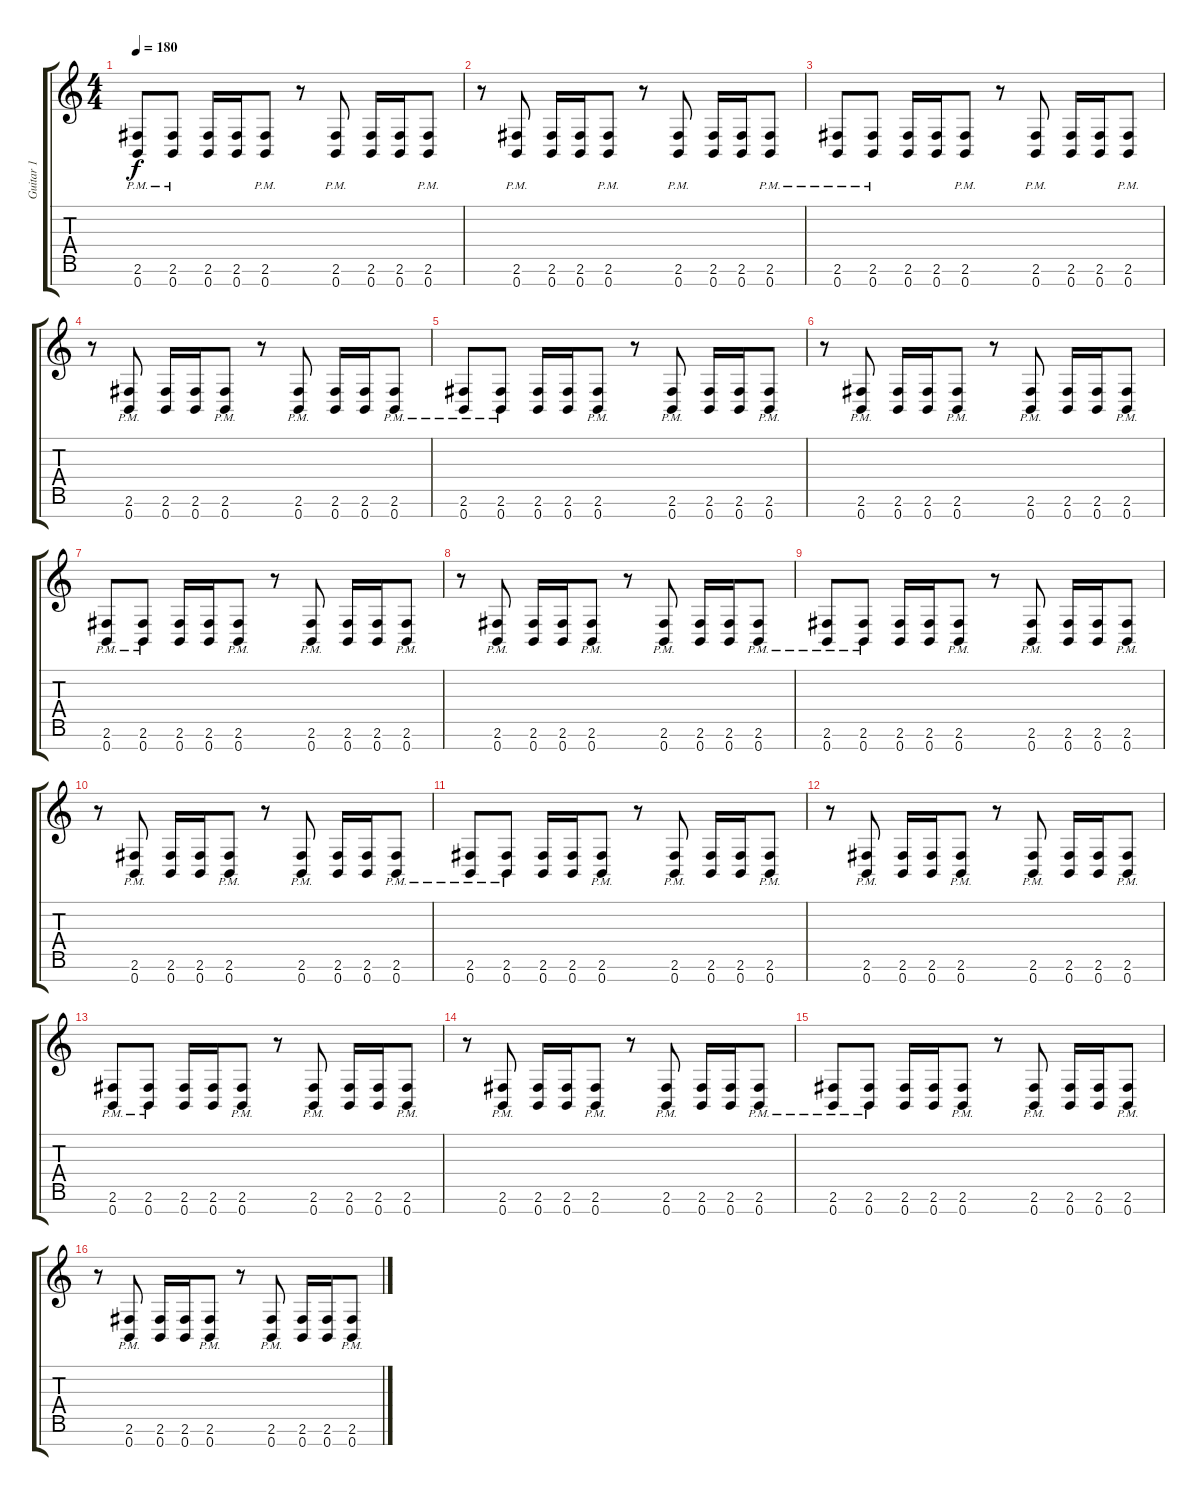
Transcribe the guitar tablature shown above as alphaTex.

\track ("Guitar 1" "Guitar 1") {instrument distortionguitar}
\staff {score tabs}
\tuning (E4 B3 G3 D3 A2 E2 B1) {hide}
\ts (4 4)
\section ("" "")
\tempo 180
\clef g2
\ks c
(2.6{pm} 0.7{pm}).8{dy f} (2.6{pm} 0.7{pm}).8 (2.6 0.7).16 (2.6 0.7).16 (2.6{pm} 0.7{pm}).8 r.8 (2.6{pm} 0.7{pm}).8 (2.6 0.7).16 (2.6 0.7).16 (2.6{pm} 0.7{pm}).8 |
r.8 (2.6{pm} 0.7{pm}).8 (2.6 0.7).16 (2.6 0.7).16 (2.6{pm} 0.7{pm}).8 r.8 (2.6{pm} 0.7{pm}).8 (2.6 0.7).16 (2.6 0.7).16 (2.6{pm} 0.7{pm}).8 |
(2.6{pm} 0.7{pm}).8 (2.6{pm} 0.7{pm}).8 (2.6 0.7).16 (2.6 0.7).16 (2.6{pm} 0.7{pm}).8 r.8 (2.6{pm} 0.7{pm}).8 (2.6 0.7).16 (2.6 0.7).16 (2.6{pm} 0.7{pm}).8 |
r.8 (2.6{pm} 0.7{pm}).8 (2.6 0.7).16 (2.6 0.7).16 (2.6{pm} 0.7{pm}).8 r.8 (2.6{pm} 0.7{pm}).8 (2.6 0.7).16 (2.6 0.7).16 (2.6{pm} 0.7{pm}).8 |
(2.6{pm} 0.7{pm}).8 (2.6{pm} 0.7{pm}).8 (2.6 0.7).16 (2.6 0.7).16 (2.6{pm} 0.7{pm}).8 r.8 (2.6{pm} 0.7{pm}).8 (2.6 0.7).16 (2.6 0.7).16 (2.6{pm} 0.7{pm}).8 |
r.8 (2.6{pm} 0.7{pm}).8 (2.6 0.7).16 (2.6 0.7).16 (2.6{pm} 0.7{pm}).8 r.8 (2.6{pm} 0.7{pm}).8 (2.6 0.7).16 (2.6 0.7).16 (2.6{pm} 0.7{pm}).8 |
(2.6{pm} 0.7{pm}).8 (2.6{pm} 0.7{pm}).8 (2.6 0.7).16 (2.6 0.7).16 (2.6{pm} 0.7{pm}).8 r.8 (2.6{pm} 0.7{pm}).8 (2.6 0.7).16 (2.6 0.7).16 (2.6{pm} 0.7{pm}).8 |
r.8 (2.6{pm} 0.7{pm}).8 (2.6 0.7).16 (2.6 0.7).16 (2.6{pm} 0.7{pm}).8 r.8 (2.6{pm} 0.7{pm}).8 (2.6 0.7).16 (2.6 0.7).16 (2.6{pm} 0.7{pm}).8 |
(2.6{pm} 0.7{pm}).8 (2.6{pm} 0.7{pm}).8 (2.6 0.7).16 (2.6 0.7).16 (2.6{pm} 0.7{pm}).8 r.8 (2.6{pm} 0.7{pm}).8 (2.6 0.7).16 (2.6 0.7).16 (2.6{pm} 0.7{pm}).8 |
r.8 (2.6{pm} 0.7{pm}).8 (2.6 0.7).16 (2.6 0.7).16 (2.6{pm} 0.7{pm}).8 r.8 (2.6{pm} 0.7{pm}).8 (2.6 0.7).16 (2.6 0.7).16 (2.6{pm} 0.7{pm}).8 |
(2.6{pm} 0.7{pm}).8 (2.6{pm} 0.7{pm}).8 (2.6 0.7).16 (2.6 0.7).16 (2.6{pm} 0.7{pm}).8 r.8 (2.6{pm} 0.7{pm}).8 (2.6 0.7).16 (2.6 0.7).16 (2.6{pm} 0.7{pm}).8 |
r.8 (2.6{pm} 0.7{pm}).8 (2.6 0.7).16 (2.6 0.7).16 (2.6{pm} 0.7{pm}).8 r.8 (2.6{pm} 0.7{pm}).8 (2.6 0.7).16 (2.6 0.7).16 (2.6{pm} 0.7{pm}).8 |
(2.6{pm} 0.7{pm}).8 (2.6{pm} 0.7{pm}).8 (2.6 0.7).16 (2.6 0.7).16 (2.6{pm} 0.7{pm}).8 r.8 (2.6{pm} 0.7{pm}).8 (2.6 0.7).16 (2.6 0.7).16 (2.6{pm} 0.7{pm}).8 |
r.8 (2.6{pm} 0.7{pm}).8 (2.6 0.7).16 (2.6 0.7).16 (2.6{pm} 0.7{pm}).8 r.8 (2.6{pm} 0.7{pm}).8 (2.6 0.7).16 (2.6 0.7).16 (2.6{pm} 0.7{pm}).8 |
(2.6{pm} 0.7{pm}).8 (2.6{pm} 0.7{pm}).8 (2.6 0.7).16 (2.6 0.7).16 (2.6{pm} 0.7{pm}).8 r.8 (2.6{pm} 0.7{pm}).8 (2.6 0.7).16 (2.6 0.7).16 (2.6{pm} 0.7{pm}).8 |
r.8 (2.6{pm} 0.7{pm}).8 (2.6 0.7).16 (2.6 0.7).16 (2.6{pm} 0.7{pm}).8 r.8 (2.6{pm} 0.7{pm}).8 (2.6 0.7).16 (2.6 0.7).16 (2.6{pm} 0.7{pm}).8
